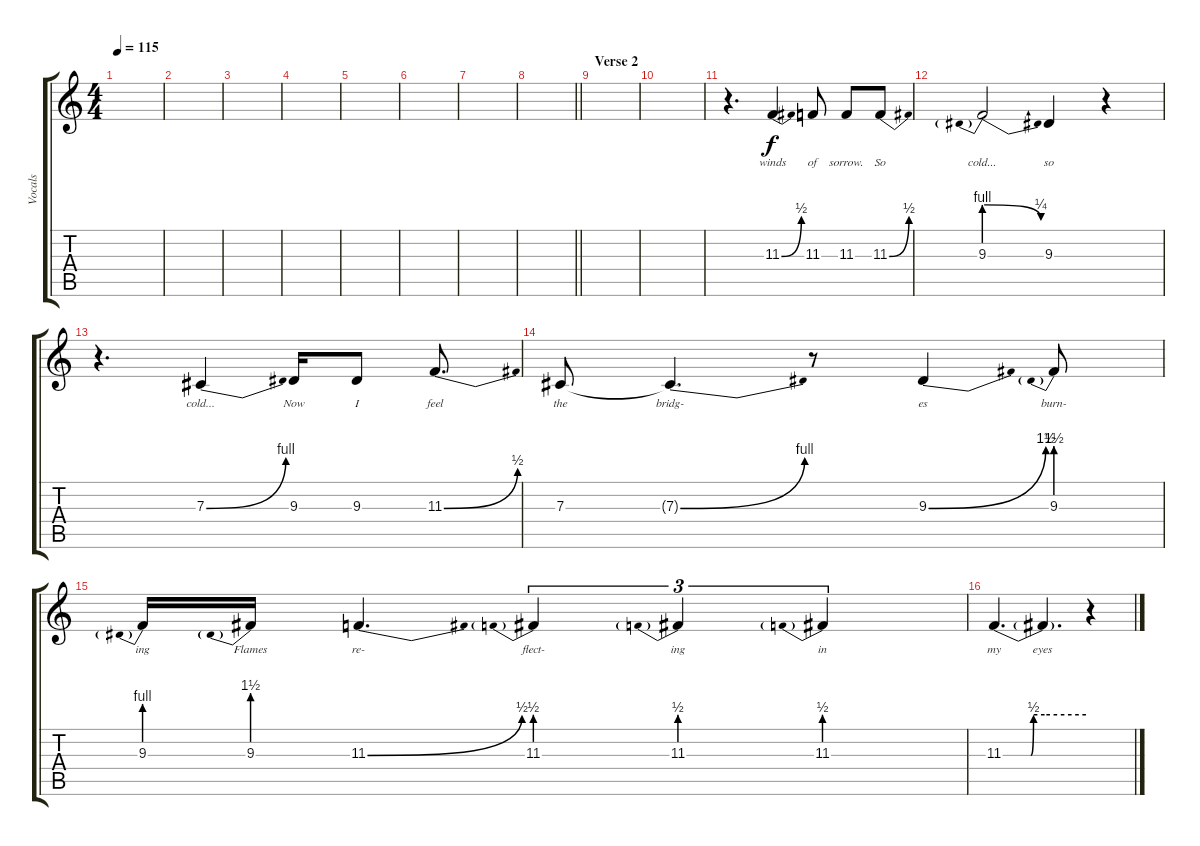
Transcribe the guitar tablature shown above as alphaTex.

\track ("Vocals" "Vocals") {instrument trumpet}
\staff {score tabs}
\tuning (Eb4 Bb3 Gb3 Db3 Ab2 Eb2) {hide}
\ts (4 4)
\tempo 115
\clef g2
\ks c
|
|
|
|
|
|
|
\barLineRight lightlight
|
\section ("" "Verse 2")
|
|
r.4{d} 11.3{be (bend 0 0 60 2)}.4{lyrics (0 "winds") lyrics (1 "") lyrics (2 "") lyrics (3 "") lyrics (4 "") dy f} 11.3.8{lyrics (0 "of") lyrics (1 "") lyrics (2 "") lyrics (3 "") lyrics (4 "")} 11.3.8{lyrics (0 "sorrow.") lyrics (1 "") lyrics (2 "") lyrics (3 "") lyrics (4 "")} 11.3{be (bend 0 0 60 2)}.8{lyrics (0 "So") lyrics (1 "") lyrics (2 "") lyrics (3 "") lyrics (4 "")} |
9.3{be (prebendrelease 0 4 60 1)}.2{lyrics (0 "cold...") lyrics (1 "") lyrics (2 "") lyrics (3 "") lyrics (4 "")} 9.3.4{lyrics (0 "so") lyrics (1 "") lyrics (2 "") lyrics (3 "") lyrics (4 "")} r.4 |
r.4{d} 7.3{be (bend 0 0 60 4)}.4{lyrics (0 "cold...") lyrics (1 "") lyrics (2 "") lyrics (3 "") lyrics (4 "")} 9.3.16{lyrics (0 "Now") lyrics (1 "") lyrics (2 "") lyrics (3 "") lyrics (4 "")} 9.3.8{lyrics (0 "I") lyrics (1 "") lyrics (2 "") lyrics (3 "") lyrics (4 "")} 11.3{be (bend 0 0 60 2)}.8{d lyrics (0 "feel") lyrics (1 "") lyrics (2 "") lyrics (3 "") lyrics (4 "")} |
7.3.8{lyrics (0 "the") lyrics (1 "") lyrics (2 "") lyrics (3 "") lyrics (4 "")} 7.3{be (bend 0 0 60 4) t}.4{d lyrics (0 "bridg-") lyrics (1 "") lyrics (2 "") lyrics (3 "") lyrics (4 "")} r.8 9.3{be (bend 0 0 60 6)}.4{lyrics (0 "es") lyrics (1 "") lyrics (2 "") lyrics (3 "") lyrics (4 "")} 9.3{be (prebend 0 6 60 6)}.8{lyrics (0 "burn-") lyrics (1 "") lyrics (2 "") lyrics (3 "") lyrics (4 "")} |
9.3{be (prebend 0 4 60 4)}.16{lyrics (0 "ing") lyrics (1 "") lyrics (2 "") lyrics (3 "") lyrics (4 "")} 9.3{be (prebend 0 6 60 6)}.16{lyrics (0 "Flames") lyrics (1 "") lyrics (2 "") lyrics (3 "") lyrics (4 "")} 11.3{be (bend 0 0 60 2)}.4{d lyrics (0 "re-") lyrics (1 "") lyrics (2 "") lyrics (3 "") lyrics (4 "")} 11.3{be (prebend 0 2 60 2)}.4{tu (3 2) lyrics (0 "flect-") lyrics (1 "") lyrics (2 "") lyrics (3 "") lyrics (4 "")} 11.3{be (prebend 0 2 60 2)}.4{tu (3 2) lyrics (0 "ing") lyrics (1 "") lyrics (2 "") lyrics (3 "") lyrics (4 "")} 11.3{be (prebend 0 2 60 2)}.4{tu (3 2) lyrics (0 "in") lyrics (1 "") lyrics (2 "") lyrics (3 "") lyrics (4 "")} |
11.3{be (custom 0 0 12 0 20 0 22 2 30 2 60 2)}.4{d lyrics (0 "my") lyrics (1 "") lyrics (2 "") lyrics (3 "") lyrics (4 "")} 11.3{t}.4{d lyrics (0 "eyes") lyrics (1 "") lyrics (2 "") lyrics (3 "") lyrics (4 "")} r.4
